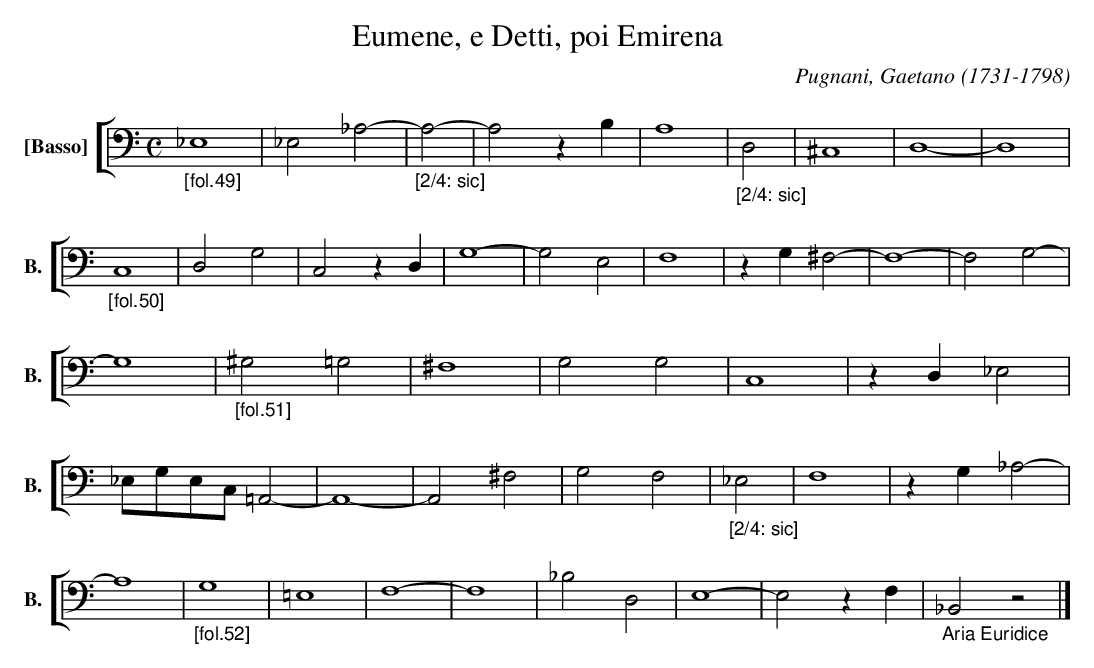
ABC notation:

X:1
T:Eumene, e Detti, poi Emirena
C:Pugnani, Gaetano (1731-1798)
M:C
L:1/4
K:C
V: 14 clef=bass name="[Basso]" sname="B."
%%staves [ 14 ]
[V: 14]	%-------------------------------------------------------------------
"_[fol.49]" _E,4 | _E,2 _A,2 -| "_[2/4: sic]" A,2 -| A,2 z B, | A,4 | "_[2/4: sic]" D,2 | ^C,4 | D,4- | D,4 | \
"_[fol.50]" C,4 | D,2 G,2 | C,2zD, | G,4- | G,2 E,2 | F,4 | z G, ^F,2- | F,4- | F,2 G,2- | G,4 |  \
"_[fol.51]" ^G,2 =G,2 | ^F,4 | G,2 G,2 | C,4 | z D, _E,2 | _E,/G,/E,/C,/ =A,,2- | \
   A,,4- | A,,2 ^F,2 | G,2 F,2 | "_[2/4: sic]" _E,2 | F,4 | z G, _A,2- | A,4 | \
"_[fol.52]" G,4 | =E,4 | F,4- |F,4 | _B,2 D,2 | E,4- | E,2zF, | "_Aria Euridice" _B,,2  z2 |]  \
